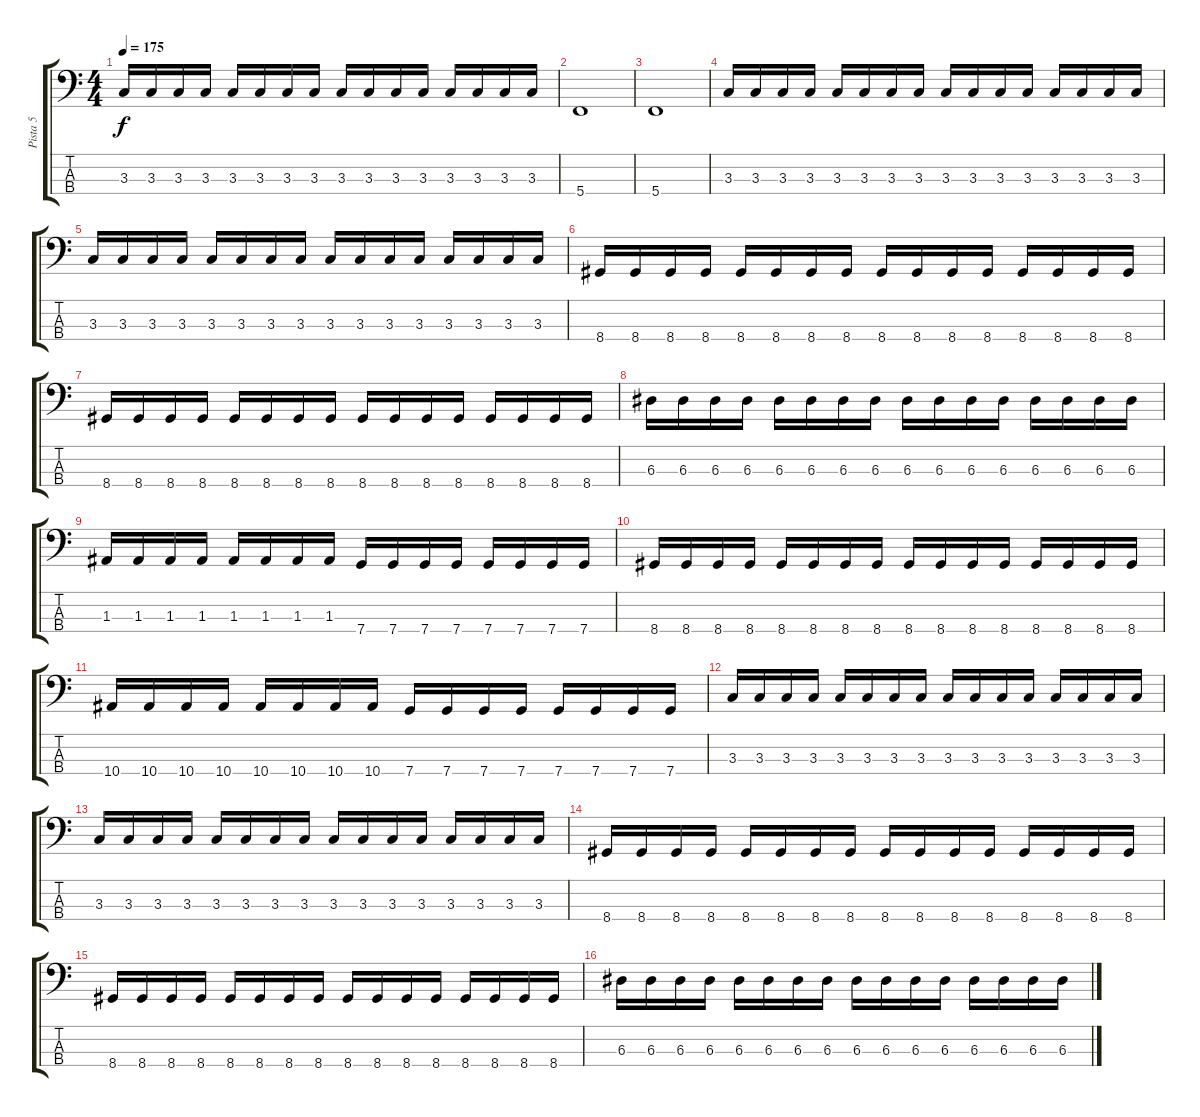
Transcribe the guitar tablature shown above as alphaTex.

\track ("Pista 5" "Pista 5") {instrument electricbassfinger}
\staff {score tabs}
\tuning (G2 D2 A1 C1) {hide}
\ts (4 4)
\tempo 175
\clef f4
\ks c
3.3.16{dy f} 3.3.16 3.3.16 3.3.16 3.3.16 3.3.16 3.3.16 3.3.16 3.3.16 3.3.16 3.3.16 3.3.16 3.3.16 3.3.16 3.3.16 3.3.16 |
5.4.1 |
5.4.1 |
3.3.16 3.3.16 3.3.16 3.3.16 3.3.16 3.3.16 3.3.16 3.3.16 3.3.16 3.3.16 3.3.16 3.3.16 3.3.16 3.3.16 3.3.16 3.3.16 |
3.3.16 3.3.16 3.3.16 3.3.16 3.3.16 3.3.16 3.3.16 3.3.16 3.3.16 3.3.16 3.3.16 3.3.16 3.3.16 3.3.16 3.3.16 3.3.16 |
8.4.16 8.4.16 8.4.16 8.4.16 8.4.16 8.4.16 8.4.16 8.4.16 8.4.16 8.4.16 8.4.16 8.4.16 8.4.16 8.4.16 8.4.16 8.4.16 |
8.4.16 8.4.16 8.4.16 8.4.16 8.4.16 8.4.16 8.4.16 8.4.16 8.4.16 8.4.16 8.4.16 8.4.16 8.4.16 8.4.16 8.4.16 8.4.16 |
6.3.16 6.3.16 6.3.16 6.3.16 6.3.16 6.3.16 6.3.16 6.3.16 6.3.16 6.3.16 6.3.16 6.3.16 6.3.16 6.3.16 6.3.16 6.3.16 |
1.3.16 1.3.16 1.3.16 1.3.16 1.3.16 1.3.16 1.3.16 1.3.16 7.4.16 7.4.16 7.4.16 7.4.16 7.4.16 7.4.16 7.4.16 7.4.16 |
8.4.16 8.4.16 8.4.16 8.4.16 8.4.16 8.4.16 8.4.16 8.4.16 8.4.16 8.4.16 8.4.16 8.4.16 8.4.16 8.4.16 8.4.16 8.4.16 |
10.4.16 10.4.16 10.4.16 10.4.16 10.4.16 10.4.16 10.4.16 10.4.16 7.4.16 7.4.16 7.4.16 7.4.16 7.4.16 7.4.16 7.4.16 7.4.16 |
3.3.16 3.3.16 3.3.16 3.3.16 3.3.16 3.3.16 3.3.16 3.3.16 3.3.16 3.3.16 3.3.16 3.3.16 3.3.16 3.3.16 3.3.16 3.3.16 |
3.3.16 3.3.16 3.3.16 3.3.16 3.3.16 3.3.16 3.3.16 3.3.16 3.3.16 3.3.16 3.3.16 3.3.16 3.3.16 3.3.16 3.3.16 3.3.16 |
8.4.16 8.4.16 8.4.16 8.4.16 8.4.16 8.4.16 8.4.16 8.4.16 8.4.16 8.4.16 8.4.16 8.4.16 8.4.16 8.4.16 8.4.16 8.4.16 |
8.4.16 8.4.16 8.4.16 8.4.16 8.4.16 8.4.16 8.4.16 8.4.16 8.4.16 8.4.16 8.4.16 8.4.16 8.4.16 8.4.16 8.4.16 8.4.16 |
6.3.16 6.3.16 6.3.16 6.3.16 6.3.16 6.3.16 6.3.16 6.3.16 6.3.16 6.3.16 6.3.16 6.3.16 6.3.16 6.3.16 6.3.16 6.3.16
